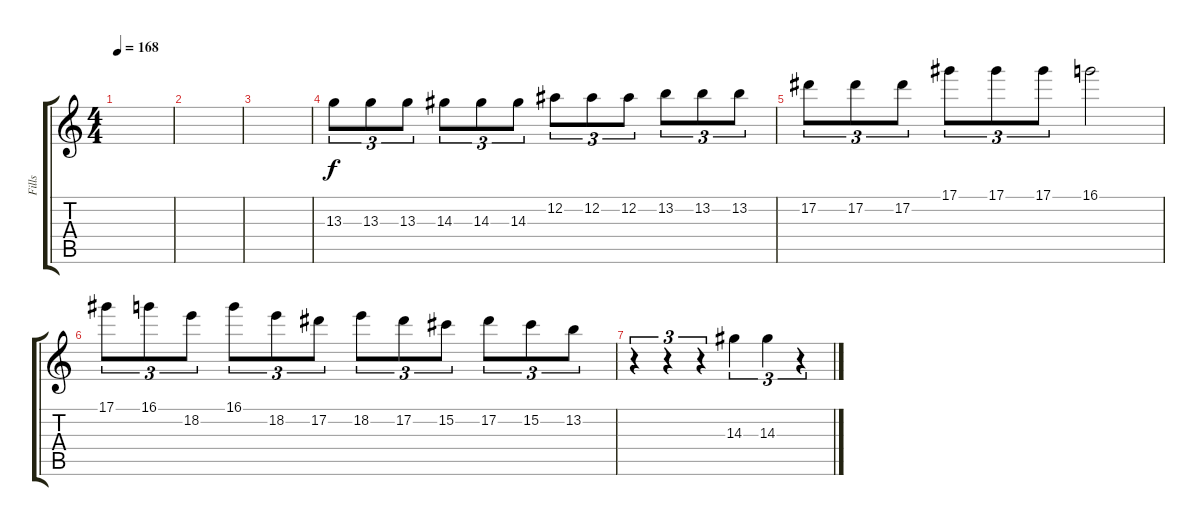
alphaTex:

\track ("Fills" "Fills") {instrument overdrivenguitar}
\staff {score tabs}
\tuning (Eb4 Bb3 Gb3 Db3 Ab2 Eb2) {hide}
\ts (4 4)
\tempo 168
\clef g2
\ks c
|
|
|
13.3.8{tu (3 2)} 13.3.8{tu (3 2)} 13.3.8{tu (3 2)} 14.3.8{tu (3 2)} 14.3.8{tu (3 2)} 14.3.8{tu (3 2)} 12.2.8{tu (3 2)} 12.2.8{tu (3 2)} 12.2.8{tu (3 2)} 13.2.8{tu (3 2)} 13.2.8{tu (3 2)} 13.2.8{tu (3 2)} |
17.2.8{tu (3 2)} 17.2.8{tu (3 2)} 17.2.8{tu (3 2)} 17.1.8{tu (3 2)} 17.1.8{tu (3 2)} 17.1.8{tu (3 2)} 16.1.2 |
17.1.8{tu (3 2)} 16.1.8{tu (3 2)} 18.2.8{tu (3 2)} 16.1.8{tu (3 2)} 18.2.8{tu (3 2)} 17.2.8{tu (3 2)} 18.2.8{tu (3 2)} 17.2.8{tu (3 2)} 15.2.8{tu (3 2)} 17.2.8{tu (3 2)} 15.2.8{tu (3 2)} 13.2.8{tu (3 2)} |
r.4{tu (3 2)} r.4{tu (3 2)} r.4{tu (3 2)} 14.3.4{tu (3 2)} 14.3.4{tu (3 2)} r.4{tu (3 2)}
